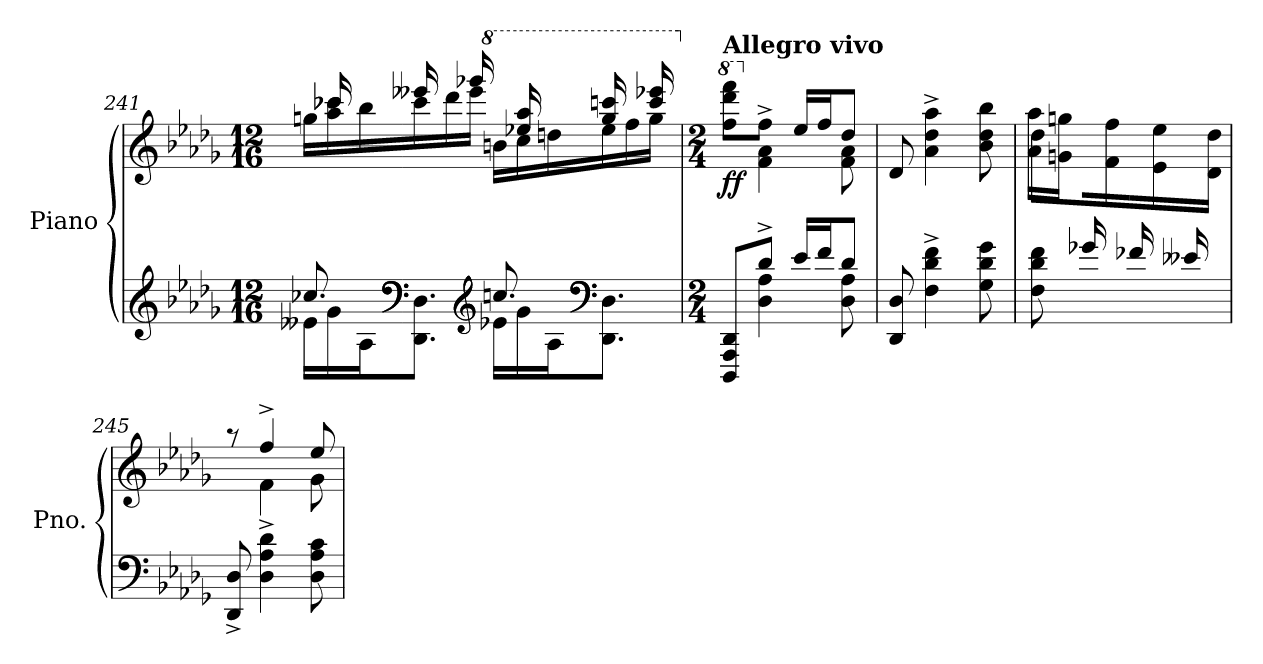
**kern	**kern	**dynam
*part1	*part1	*part1
*staff2	*staff1	*staff1/2
*I"Piano	*	*
*I'Pno.	*	*
*clefG2	*clefG2	*
*k[b-e-a-d-g-]	*k[b-e-a-d-g-]	*
*D-:	*D-:	*
*M12/16	*M12/16	*
=241	=241	=241
*^	*^	*
8.cc-X/	16e--X\LL	16ryy	16ggn\LL	.
.	16g-\	16ccc-X/	16aa-\ 16ccc-\	.
.	16A-\J	16ryy	16bb-\	.
*clefF4	*	*	*	*
8.ryy	8.DD-\ 8.D-\J	16eee--X/	16ccc-\	.
.	.	16ryy	16ddd-\	.
.	.	16ggg-X/	16eee--\JJ	.
*clefG2	*	*	*	*
*	*	*8va	*	*
8.ccn/	16e-X\LL	16ryy	16bbn\LL	.
.	16g-\	16eee-X/ 16aaa-/	16ccc\	.
.	16A-\J	16ryy	16dddn\	.
*clefF4	*	*	*	*
8.ryy	8.DD-\ 8.D-\J	16ggg/ 16ccccn/	16eee-\	.
.	.	16ryy	16fff\	.
.	.	16cccc/ 16eeee-X/	16ggg\JJ	.
!!LO:LB:g=z	!!
=242	=242	=242	=242	=242
*M2/4	*	*M2/4	*	*
*	*	*X8va	*	*
*	*	*8va	*	*
!	!	!LO:TX:a:B:t=Allegro vivo	!	!
!	!	!	!	!LO:DY:b
8DDD-/ 8AAA-/ 8DD-/L	8ryy	8fff\ 8dddd-\ 8ffff\L	8ryy	ff
*	*	*X8va	*	*
8d-^/J	4D-\ 4A-\	8ff^\J	4f\ 4a-\	.
16e-/LL	.	16ee-/LL	.	.
16f/J	.	16ff/J	.	.
8d-/J	8D-\ 8A-\	8dd-/J	8f\ 8a-\	.
*v	*v	*	*	*
*	*v	*v	*
=243	=243	=243
8DD-/ 8D-/	8d-/	.
4F\^ 4d-\^ 4f\^	4a-\^ 4dd-\^ 4aa-\^	.
8G-\ 8d-\ 8g-\	8b-\ 8dd-\ 8bb-\	.
=244	=244	=244
*^	*^	*
8ryy	8F\ 8d-\ 8f\	8dd-/	16a-\ 16aa-\LL	.
.	.	.	16gn\ 16ggn\JJ	.
16g-X/LL	4.ryy	16ryy	4.ryy	.
16ryy	.	16f\ 16ff\	.	.
16f-X/	.	16ryy	.	.
16ryy	.	16e-\ 16ee-\	.	.
16e--X/	.	16ryy	.	.
16ryy	.	16d-\ 16dd-\JJ	.	.
*v	*v	*	*	*
=245	=245	=245	=245
8DD-/^ 8D-/^	8raa	8ryy	.
4D-\^ 4A-\^ 4d-\^	4ff^/	4f\	.
8D-\ 8A-\ 8c\	8ee-/	8g-\	.
*	*v	*v	*
=	=	=
*-	*-	*-
